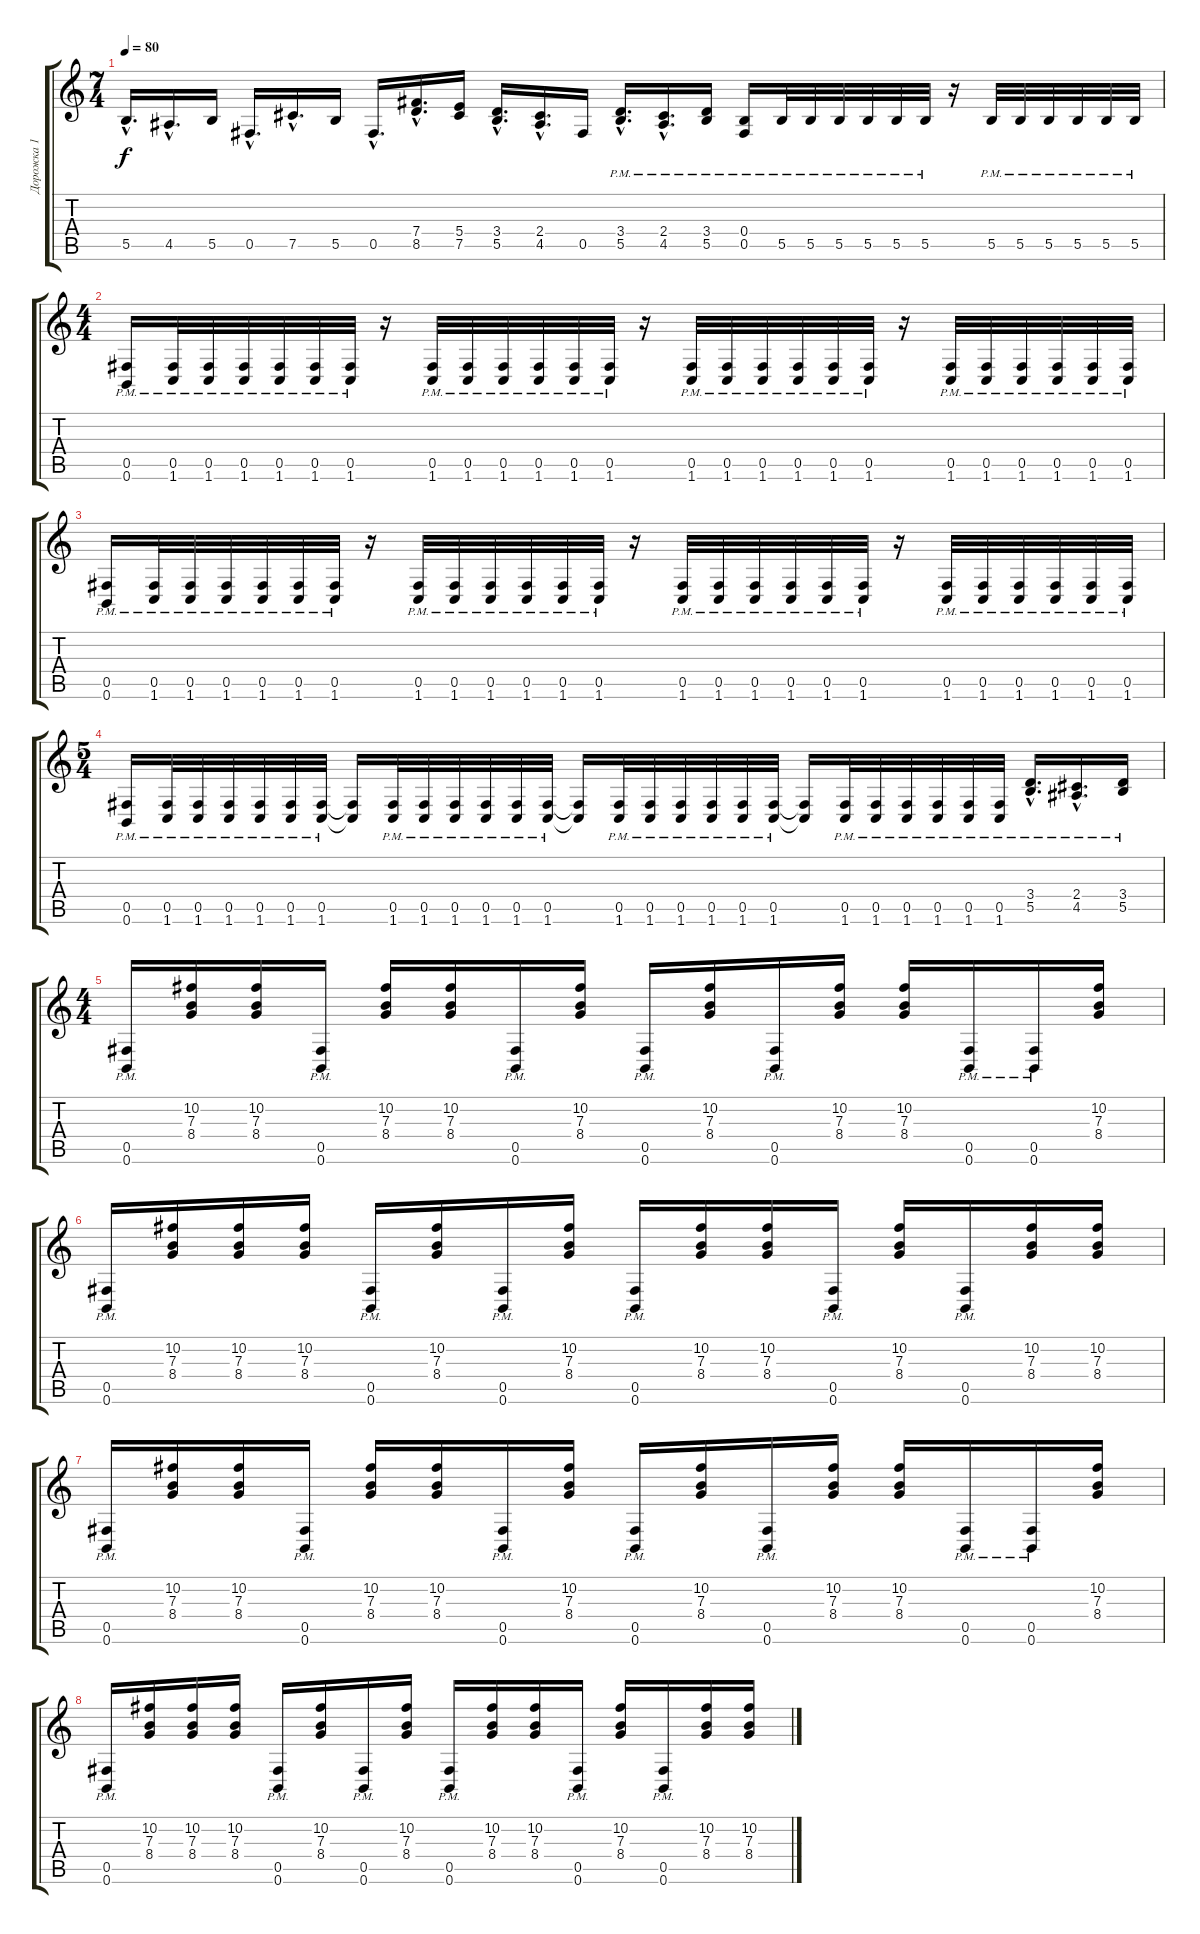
\track ("Дорожка 1" "Дорожка 1") {instrument distortionguitar}
\staff {score tabs}
\tuning (Db4 Ab3 E3 B2 Gb2 B1) {hide}
\ts (7 4)
\tempo 80
\clef g2
\ks c
5.5{hac}.16{d dy f balance 8} 4.5{hac}.16{d} 5.5.16 0.5{hac}.16{d} 7.5{hac}.16{d} 5.5.16 0.5{hac}.16{d} (7.4{hac} 8.5{hac}).16{d} (5.4 7.5).16 (3.4{hac} 5.5{hac}).16{d} (2.4{hac} 4.5{hac}).16{d} 0.5.16 (3.4{hac pm} 5.5{hac pm}).16{d} (2.4{hac pm} 4.5{hac pm}).16{d} (3.4{pm} 5.5{pm}).16 (0.4{pm} 0.5{pm}).16 5.5{pm}.32 5.5{pm}.32 5.5{pm}.32 5.5{pm}.32 5.5{pm}.32 5.5{pm}.32 r.16 5.5{pm}.32 5.5{pm}.32 5.5{pm}.32 5.5{pm}.32 5.5{pm}.32 5.5{pm}.32 |
\ts (4 4)
(0.5{pm} 0.6).16{balance 0} (0.5{pm} 1.6{pm}).32 (0.5{pm} 1.6{pm}).32 (0.5{pm} 1.6{pm}).32 (0.5{pm} 1.6{pm}).32 (0.5{pm} 1.6{pm}).32 (0.5{pm} 1.6{pm}).32 r.16 (0.5{pm} 1.6{pm}).32 (0.5{pm} 1.6{pm}).32 (0.5{pm} 1.6{pm}).32 (0.5{pm} 1.6{pm}).32 (0.5{pm} 1.6{pm}).32 (0.5{pm} 1.6{pm}).32 r.16 (0.5{pm} 1.6{pm}).32 (0.5{pm} 1.6{pm}).32 (0.5{pm} 1.6{pm}).32 (0.5{pm} 1.6{pm}).32 (0.5{pm} 1.6{pm}).32 (0.5{pm} 1.6{pm}).32 r.16 (0.5{pm} 1.6{pm}).32 (0.5{pm} 1.6{pm}).32 (0.5{pm} 1.6{pm}).32 (0.5{pm} 1.6{pm}).32 (0.5{pm} 1.6{pm}).32 (0.5{pm} 1.6{pm}).32 |
(0.5{pm} 0.6).16 (0.5{pm} 1.6{pm}).32 (0.5{pm} 1.6{pm}).32 (0.5{pm} 1.6{pm}).32 (0.5{pm} 1.6{pm}).32 (0.5{pm} 1.6{pm}).32 (0.5{pm} 1.6{pm}).32 r.16 (0.5{pm} 1.6{pm}).32 (0.5{pm} 1.6{pm}).32 (0.5{pm} 1.6{pm}).32 (0.5{pm} 1.6{pm}).32 (0.5{pm} 1.6{pm}).32 (0.5{pm} 1.6{pm}).32 r.16 (0.5{pm} 1.6{pm}).32 (0.5{pm} 1.6{pm}).32 (0.5{pm} 1.6{pm}).32 (0.5{pm} 1.6{pm}).32 (0.5{pm} 1.6{pm}).32 (0.5{pm} 1.6{pm}).32 r.16 (0.5{pm} 1.6{pm}).32 (0.5{pm} 1.6{pm}).32 (0.5{pm} 1.6{pm}).32 (0.5{pm} 1.6{pm}).32 (0.5{pm} 1.6{pm}).32 (0.5{pm} 1.6{pm}).32 |
\ts (5 4)
(0.5{pm} 0.6).16 (0.5{pm} 1.6{pm}).32 (0.5{pm} 1.6{pm}).32 (0.5{pm} 1.6{pm}).32 (0.5{pm} 1.6{pm}).32 (0.5{pm} 1.6{pm}).32 (0.5{pm} 1.6).32 (0.5{t} 1.6{t}).16 (0.5{pm} 1.6{pm}).32 (0.5{pm} 1.6{pm}).32 (0.5{pm} 1.6{pm}).32 (0.5{pm} 1.6{pm}).32 (0.5{pm} 1.6{pm}).32 (0.5{pm} 1.6).32 (0.5{t} 1.6{t}).16 (0.5{pm} 1.6{pm}).32 (0.5{pm} 1.6{pm}).32 (0.5{pm} 1.6{pm}).32 (0.5{pm} 1.6{pm}).32 (0.5{pm} 1.6{pm}).32 (0.5{pm} 1.6).32 (0.5{t} 1.6{t}).16 (0.5{pm} 1.6{pm}).32 (0.5{pm} 1.6{pm}).32 (0.5{pm} 1.6{pm}).32 (0.5{pm} 1.6{pm}).32 (0.5{pm} 1.6{pm}).32 (0.5{pm} 1.6{pm}).32 (3.4{hac pm} 5.5{hac pm}).16{d} (2.4{hac pm} 4.5{hac pm}).16{d} (3.4{pm} 5.5{pm}).16 |
\ts (4 4)
(0.5{pm} 0.6).16 (10.2 7.3 8.4).16 (10.2 7.3 8.4).16 (0.5{pm} 0.6).16 (10.2 7.3 8.4).16 (10.2 7.3 8.4).16 (0.5{pm} 0.6).16 (10.2 7.3 8.4).16 (0.5{pm} 0.6).16 (10.2 7.3 8.4).16 (0.5{pm} 0.6).16 (10.2 7.3 8.4).16 (10.2 7.3 8.4).16 (0.5{pm} 0.6).16 (0.5{pm} 0.6).16 (10.2 7.3 8.4).16 |
(0.5{pm} 0.6).16 (10.2 7.3 8.4).16 (10.2 7.3 8.4).16 (10.2 7.3 8.4).16 (0.5{pm} 0.6).16 (10.2 7.3 8.4).16 (0.5{pm} 0.6).16 (10.2 7.3 8.4).16 (0.5{pm} 0.6).16 (10.2 7.3 8.4).16 (10.2 7.3 8.4).16 (0.5{pm} 0.6).16 (10.2 7.3 8.4).16 (0.5{pm} 0.6).16 (10.2 7.3 8.4).16 (10.2 7.3 8.4).16 |
(0.5{pm} 0.6).16 (10.2 7.3 8.4).16 (10.2 7.3 8.4).16 (0.5{pm} 0.6).16 (10.2 7.3 8.4).16 (10.2 7.3 8.4).16 (0.5{pm} 0.6).16 (10.2 7.3 8.4).16 (0.5{pm} 0.6).16 (10.2 7.3 8.4).16 (0.5{pm} 0.6).16 (10.2 7.3 8.4).16 (10.2 7.3 8.4).16 (0.5{pm} 0.6).16 (0.5{pm} 0.6).16 (10.2 7.3 8.4).16 |
(0.5{pm} 0.6).16 (10.2 7.3 8.4).16 (10.2 7.3 8.4).16 (10.2 7.3 8.4).16 (0.5{pm} 0.6).16 (10.2 7.3 8.4).16 (0.5{pm} 0.6).16 (10.2 7.3 8.4).16 (0.5{pm} 0.6).16 (10.2 7.3 8.4).16 (10.2 7.3 8.4).16 (0.5{pm} 0.6).16 (10.2 7.3 8.4).16 (0.5{pm} 0.6).16 (10.2 7.3 8.4).16 (10.2 7.3 8.4).16
